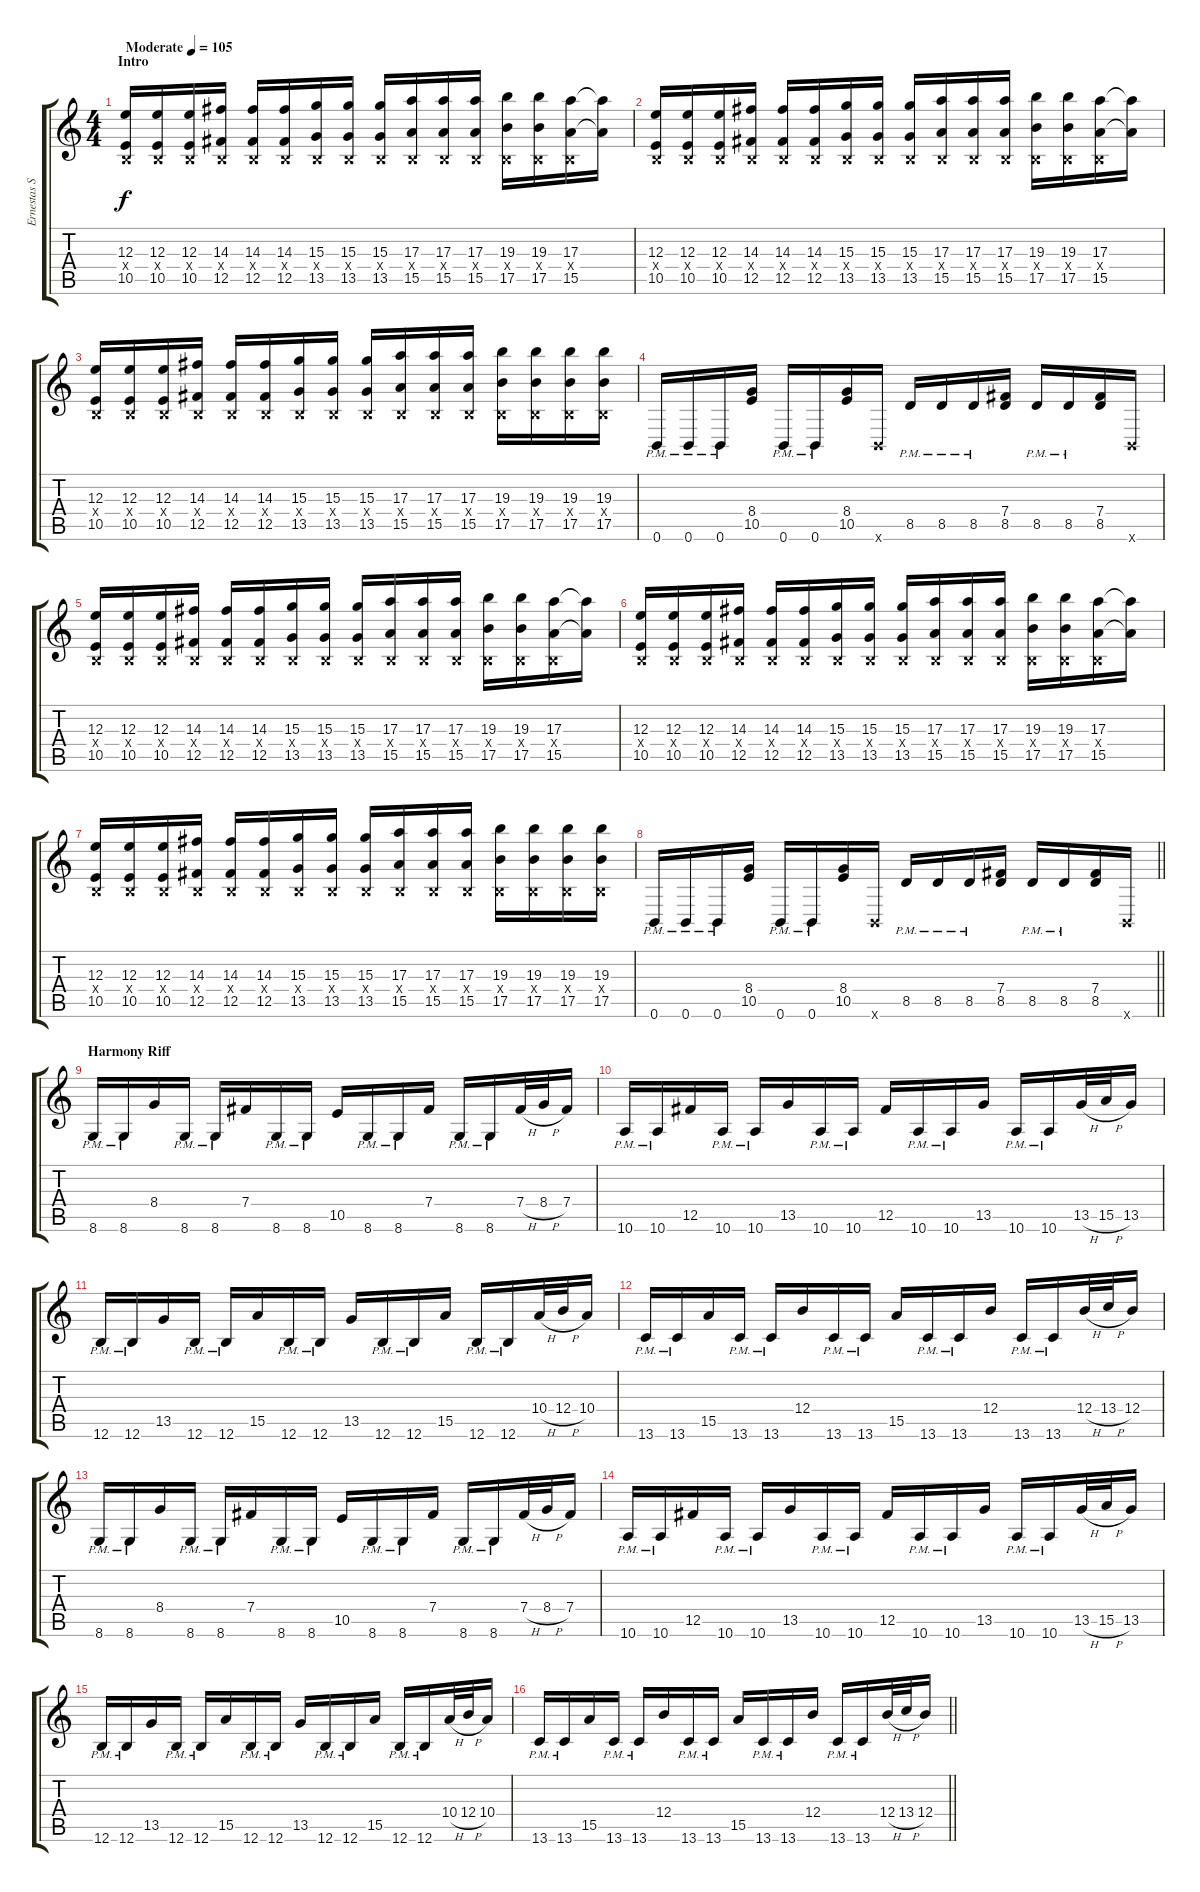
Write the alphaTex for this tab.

\track ("Ernestas Skripkiunas" "Ernestas S") {instrument overdrivenguitar}
\staff {score tabs}
\tuning (Db4 Ab3 E3 B2 Gb2 B1) {hide}
\ts (4 4)
\section ("" "Intro")
\tempo (105 "Moderate")
\clef g2
\ks c
(12.3 0.4{x} 10.5).16{dy f instrument overdrivenguitar} (12.3 0.4{x} 10.5).16 (12.3 0.4{x} 10.5).16 (14.3 0.4{x} 12.5).16 (14.3 0.4{x} 12.5).16 (14.3 0.4{x} 12.5).16 (15.3 0.4{x} 13.5).16 (15.3 0.4{x} 13.5).16 (15.3 0.4{x} 13.5).16 (17.3 0.4{x} 15.5).16 (17.3 0.4{x} 15.5).16 (17.3 0.4{x} 15.5).16 (19.3 0.4{x} 17.5).16 (19.3 0.4{x} 17.5).16 (17.3 0.4{x} 15.5).16 (17.3{t} 15.5{t}).16 |
(12.3 0.4{x} 10.5).16 (12.3 0.4{x} 10.5).16 (12.3 0.4{x} 10.5).16 (14.3 0.4{x} 12.5).16 (14.3 0.4{x} 12.5).16 (14.3 0.4{x} 12.5).16 (15.3 0.4{x} 13.5).16 (15.3 0.4{x} 13.5).16 (15.3 0.4{x} 13.5).16 (17.3 0.4{x} 15.5).16 (17.3 0.4{x} 15.5).16 (17.3 0.4{x} 15.5).16 (19.3 0.4{x} 17.5).16 (19.3 0.4{x} 17.5).16 (17.3 0.4{x} 15.5).16 (17.3{t} 15.5{t}).16 |
(12.3 0.4{x} 10.5).16 (12.3 0.4{x} 10.5).16 (12.3 0.4{x} 10.5).16 (14.3 0.4{x} 12.5).16 (14.3 0.4{x} 12.5).16 (14.3 0.4{x} 12.5).16 (15.3 0.4{x} 13.5).16 (15.3 0.4{x} 13.5).16 (15.3 0.4{x} 13.5).16 (17.3 0.4{x} 15.5).16 (17.3 0.4{x} 15.5).16 (17.3 0.4{x} 15.5).16 (19.3 0.4{x} 17.5).16 (19.3 0.4{x} 17.5).16 (19.3 0.4{x} 17.5).16 (19.3 0.4{x} 17.5).16 |
0.6{pm}.16 0.6{pm}.16 0.6{pm}.16 (8.4 10.5).16 0.6{pm}.16 0.6{pm}.16 (8.4 10.5).16 0.6{x}.16 8.5{pm}.16 8.5{pm}.16 8.5{pm}.16 (7.4 8.5).16 8.5{pm}.16 8.5{pm}.16 (7.4 8.5).16 0.6{x}.16 |
(12.3 0.4{x} 10.5).16 (12.3 0.4{x} 10.5).16 (12.3 0.4{x} 10.5).16 (14.3 0.4{x} 12.5).16 (14.3 0.4{x} 12.5).16 (14.3 0.4{x} 12.5).16 (15.3 0.4{x} 13.5).16 (15.3 0.4{x} 13.5).16 (15.3 0.4{x} 13.5).16 (17.3 0.4{x} 15.5).16 (17.3 0.4{x} 15.5).16 (17.3 0.4{x} 15.5).16 (19.3 0.4{x} 17.5).16 (19.3 0.4{x} 17.5).16 (17.3 0.4{x} 15.5).16 (17.3{t} 15.5{t}).16 |
(12.3 0.4{x} 10.5).16 (12.3 0.4{x} 10.5).16 (12.3 0.4{x} 10.5).16 (14.3 0.4{x} 12.5).16 (14.3 0.4{x} 12.5).16 (14.3 0.4{x} 12.5).16 (15.3 0.4{x} 13.5).16 (15.3 0.4{x} 13.5).16 (15.3 0.4{x} 13.5).16 (17.3 0.4{x} 15.5).16 (17.3 0.4{x} 15.5).16 (17.3 0.4{x} 15.5).16 (19.3 0.4{x} 17.5).16 (19.3 0.4{x} 17.5).16 (17.3 0.4{x} 15.5).16 (17.3{t} 15.5{t}).16 |
(12.3 0.4{x} 10.5).16 (12.3 0.4{x} 10.5).16 (12.3 0.4{x} 10.5).16 (14.3 0.4{x} 12.5).16 (14.3 0.4{x} 12.5).16 (14.3 0.4{x} 12.5).16 (15.3 0.4{x} 13.5).16 (15.3 0.4{x} 13.5).16 (15.3 0.4{x} 13.5).16 (17.3 0.4{x} 15.5).16 (17.3 0.4{x} 15.5).16 (17.3 0.4{x} 15.5).16 (19.3 0.4{x} 17.5).16 (19.3 0.4{x} 17.5).16 (19.3 0.4{x} 17.5).16 (19.3 0.4{x} 17.5).16 |
\barLineRight lightlight
0.6{pm}.16 0.6{pm}.16 0.6{pm}.16 (8.4 10.5).16 0.6{pm}.16 0.6{pm}.16 (8.4 10.5).16 0.6{x}.16 8.5{pm}.16 8.5{pm}.16 8.5{pm}.16 (7.4 8.5).16 8.5{pm}.16 8.5{pm}.16 (7.4 8.5).16 0.6{x}.16 |
\section ("" "Harmony Riff")
8.6{pm}.16 8.6{pm}.16 8.4.16 8.6{pm}.16 8.6{pm}.16 7.4.16 8.6{pm}.16 8.6{pm}.16 10.5.16 8.6{pm}.16 8.6{pm}.16 7.4.16 8.6{pm}.16 8.6{pm}.16 7.4{h}.32 8.4{h}.32 7.4.16 |
10.6{pm}.16 10.6{pm}.16 12.5.16 10.6{pm}.16 10.6{pm}.16 13.5.16 10.6{pm}.16 10.6{pm}.16 12.5.16 10.6{pm}.16 10.6{pm}.16 13.5.16 10.6{pm}.16 10.6{pm}.16 13.5{h}.32 15.5{h}.32 13.5.16 |
12.6{pm}.16 12.6{pm}.16 13.5.16 12.6{pm}.16 12.6{pm}.16 15.5.16 12.6{pm}.16 12.6{pm}.16 13.5.16 12.6{pm}.16 12.6{pm}.16 15.5.16 12.6{pm}.16 12.6{pm}.16 10.4{h}.32 12.4{h}.32 10.4.16 |
13.6{pm}.16 13.6{pm}.16 15.5.16 13.6{pm}.16 13.6{pm}.16 12.4.16 13.6{pm}.16 13.6{pm}.16 15.5.16 13.6{pm}.16 13.6{pm}.16 12.4.16 13.6{pm}.16 13.6{pm}.16 12.4{h}.32 13.4{h}.32 12.4.16 |
8.6{pm}.16 8.6{pm}.16 8.4.16 8.6{pm}.16 8.6{pm}.16 7.4.16 8.6{pm}.16 8.6{pm}.16 10.5.16 8.6{pm}.16 8.6{pm}.16 7.4.16 8.6{pm}.16 8.6{pm}.16 7.4{h}.32 8.4{h}.32 7.4.16 |
10.6{pm}.16 10.6{pm}.16 12.5.16 10.6{pm}.16 10.6{pm}.16 13.5.16 10.6{pm}.16 10.6{pm}.16 12.5.16 10.6{pm}.16 10.6{pm}.16 13.5.16 10.6{pm}.16 10.6{pm}.16 13.5{h}.32 15.5{h}.32 13.5.16 |
12.6{pm}.16 12.6{pm}.16 13.5.16 12.6{pm}.16 12.6{pm}.16 15.5.16 12.6{pm}.16 12.6{pm}.16 13.5.16 12.6{pm}.16 12.6{pm}.16 15.5.16 12.6{pm}.16 12.6{pm}.16 10.4{h}.32 12.4{h}.32 10.4.16 |
\barLineRight lightlight
13.6{pm}.16 13.6{pm}.16 15.5.16 13.6{pm}.16 13.6{pm}.16 12.4.16 13.6{pm}.16 13.6{pm}.16 15.5.16 13.6{pm}.16 13.6{pm}.16 12.4.16 13.6{pm}.16 13.6{pm}.16 12.4{h}.32 13.4{h}.32 12.4.16
